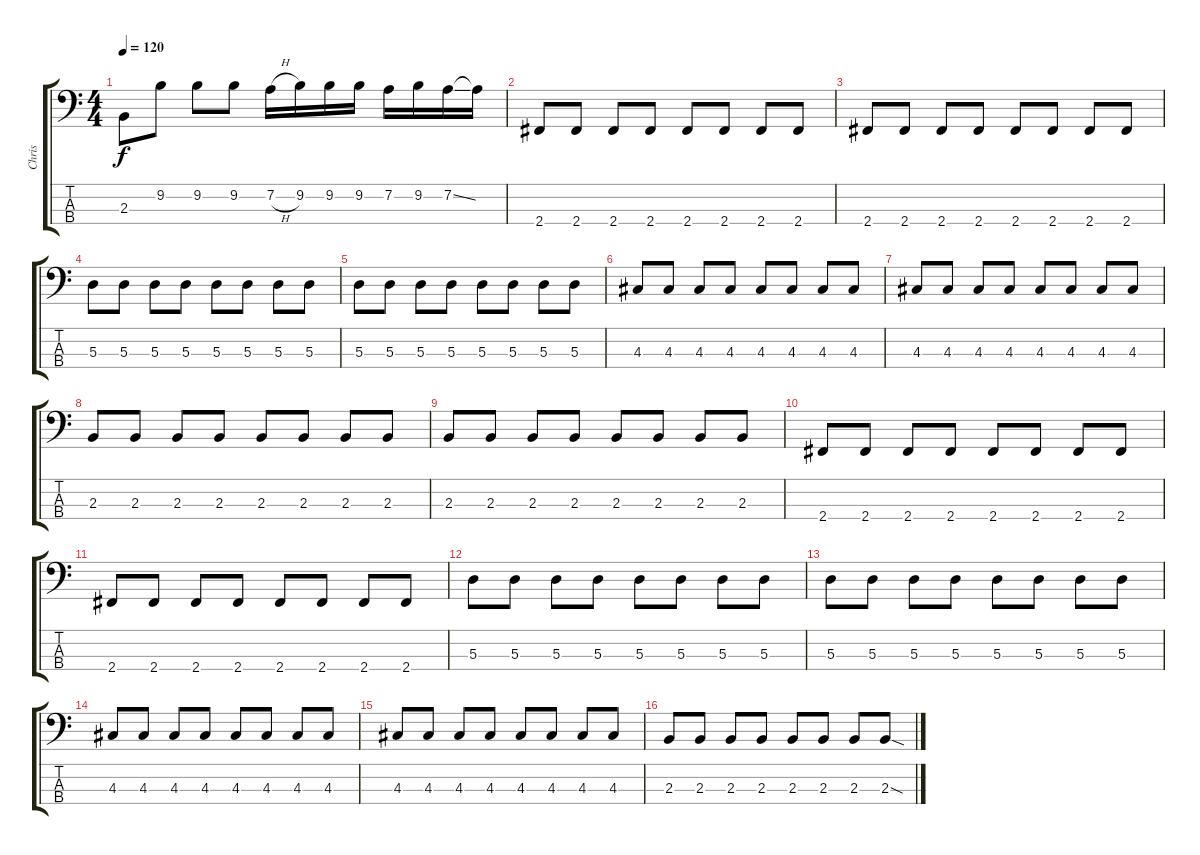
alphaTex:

\track ("Chris" "Chris") {instrument acousticbass}
\staff {score tabs}
\tuning (G2 D2 A1 E1) {hide}
\ts (4 4)
\tempo 120
\clef f4
\ks c
2.3.8{dy f} 9.2.8 9.2.8 9.2.8 7.2{h}.16 9.2.16 9.2.16 9.2.16 7.2.16 9.2.16 7.2{ss}.16 7.2{t}.16 |
2.4.8 2.4.8 2.4.8 2.4.8 2.4.8 2.4.8 2.4.8 2.4.8 |
2.4.8 2.4.8 2.4.8 2.4.8 2.4.8 2.4.8 2.4.8 2.4.8 |
5.3.8 5.3.8 5.3.8 5.3.8 5.3.8 5.3.8 5.3.8 5.3.8 |
5.3.8 5.3.8 5.3.8 5.3.8 5.3.8 5.3.8 5.3.8 5.3.8 |
4.3.8 4.3.8 4.3.8 4.3.8 4.3.8 4.3.8 4.3.8 4.3.8 |
4.3.8 4.3.8 4.3.8 4.3.8 4.3.8 4.3.8 4.3.8 4.3.8 |
2.3.8 2.3.8 2.3.8 2.3.8 2.3.8 2.3.8 2.3.8 2.3.8 |
2.3.8 2.3.8 2.3.8 2.3.8 2.3.8 2.3.8 2.3.8 2.3.8 |
2.4.8 2.4.8 2.4.8 2.4.8 2.4.8 2.4.8 2.4.8 2.4.8 |
2.4.8 2.4.8 2.4.8 2.4.8 2.4.8 2.4.8 2.4.8 2.4.8 |
5.3.8 5.3.8 5.3.8 5.3.8 5.3.8 5.3.8 5.3.8 5.3.8 |
5.3.8 5.3.8 5.3.8 5.3.8 5.3.8 5.3.8 5.3.8 5.3.8 |
4.3.8 4.3.8 4.3.8 4.3.8 4.3.8 4.3.8 4.3.8 4.3.8 |
4.3.8 4.3.8 4.3.8 4.3.8 4.3.8 4.3.8 4.3.8 4.3.8 |
2.3.8 2.3.8 2.3.8 2.3.8 2.3.8 2.3.8 2.3.8 2.3{sod}.8
